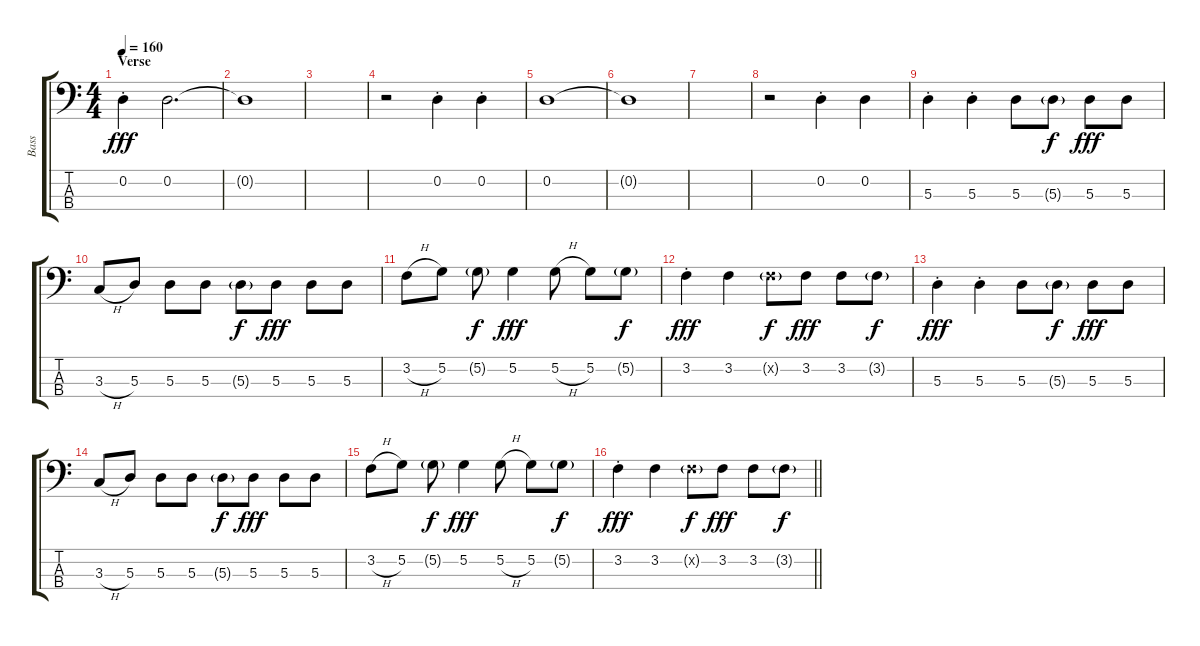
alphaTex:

\track ("Bass" "Bass") {instrument slapbass1}
\staff {score tabs}
\tuning (G2 D2 A1 E1) {hide}
\ts (4 4)
\section ("" "Verse ")
\tempo 160
\clef f4
\ks c
0.2{st}.4{dy fff} 0.2.2{d} |
0.2{t}.1 |
|
r.2 0.2{st}.4 0.2{st}.4 |
0.2.1 |
0.2{t}.1 |
|
r.2 0.2{st}.4 0.2.4 |
5.3{st}.4 5.3{st}.4 5.3.8 5.3{g}.8{dy f} 5.3.8{dy fff} 5.3.8 |
3.3{h}.8 5.3.8 5.3.8 5.3.8 5.3{g}.8{dy f} 5.3.8{dy fff} 5.3.8 5.3.8 |
3.2{h}.8 5.2.8 5.2{g}.8{dy f} 5.2.4{dy fff} 5.2{h}.8 5.2.8 5.2{g}.8{dy f} |
3.2{st}.4{dy fff} 3.2.4 3.2{g x}.8{dy f} 3.2.8{dy fff} 3.2.8 3.2{g}.8{dy f} |
5.3{st}.4{dy fff} 5.3{st}.4 5.3.8 5.3{g}.8{dy f} 5.3.8{dy fff} 5.3.8 |
3.3{h}.8 5.3.8 5.3.8 5.3.8 5.3{g}.8{dy f} 5.3.8{dy fff} 5.3.8 5.3.8 |
3.2{h}.8 5.2.8 5.2{g}.8{dy f} 5.2.4{dy fff} 5.2{h}.8 5.2.8 5.2{g}.8{dy f} |
\barLineRight lightlight
3.2{st}.4{dy fff} 3.2.4 3.2{g x}.8{dy f} 3.2.8{dy fff} 3.2.8 3.2{g}.8{dy f}
